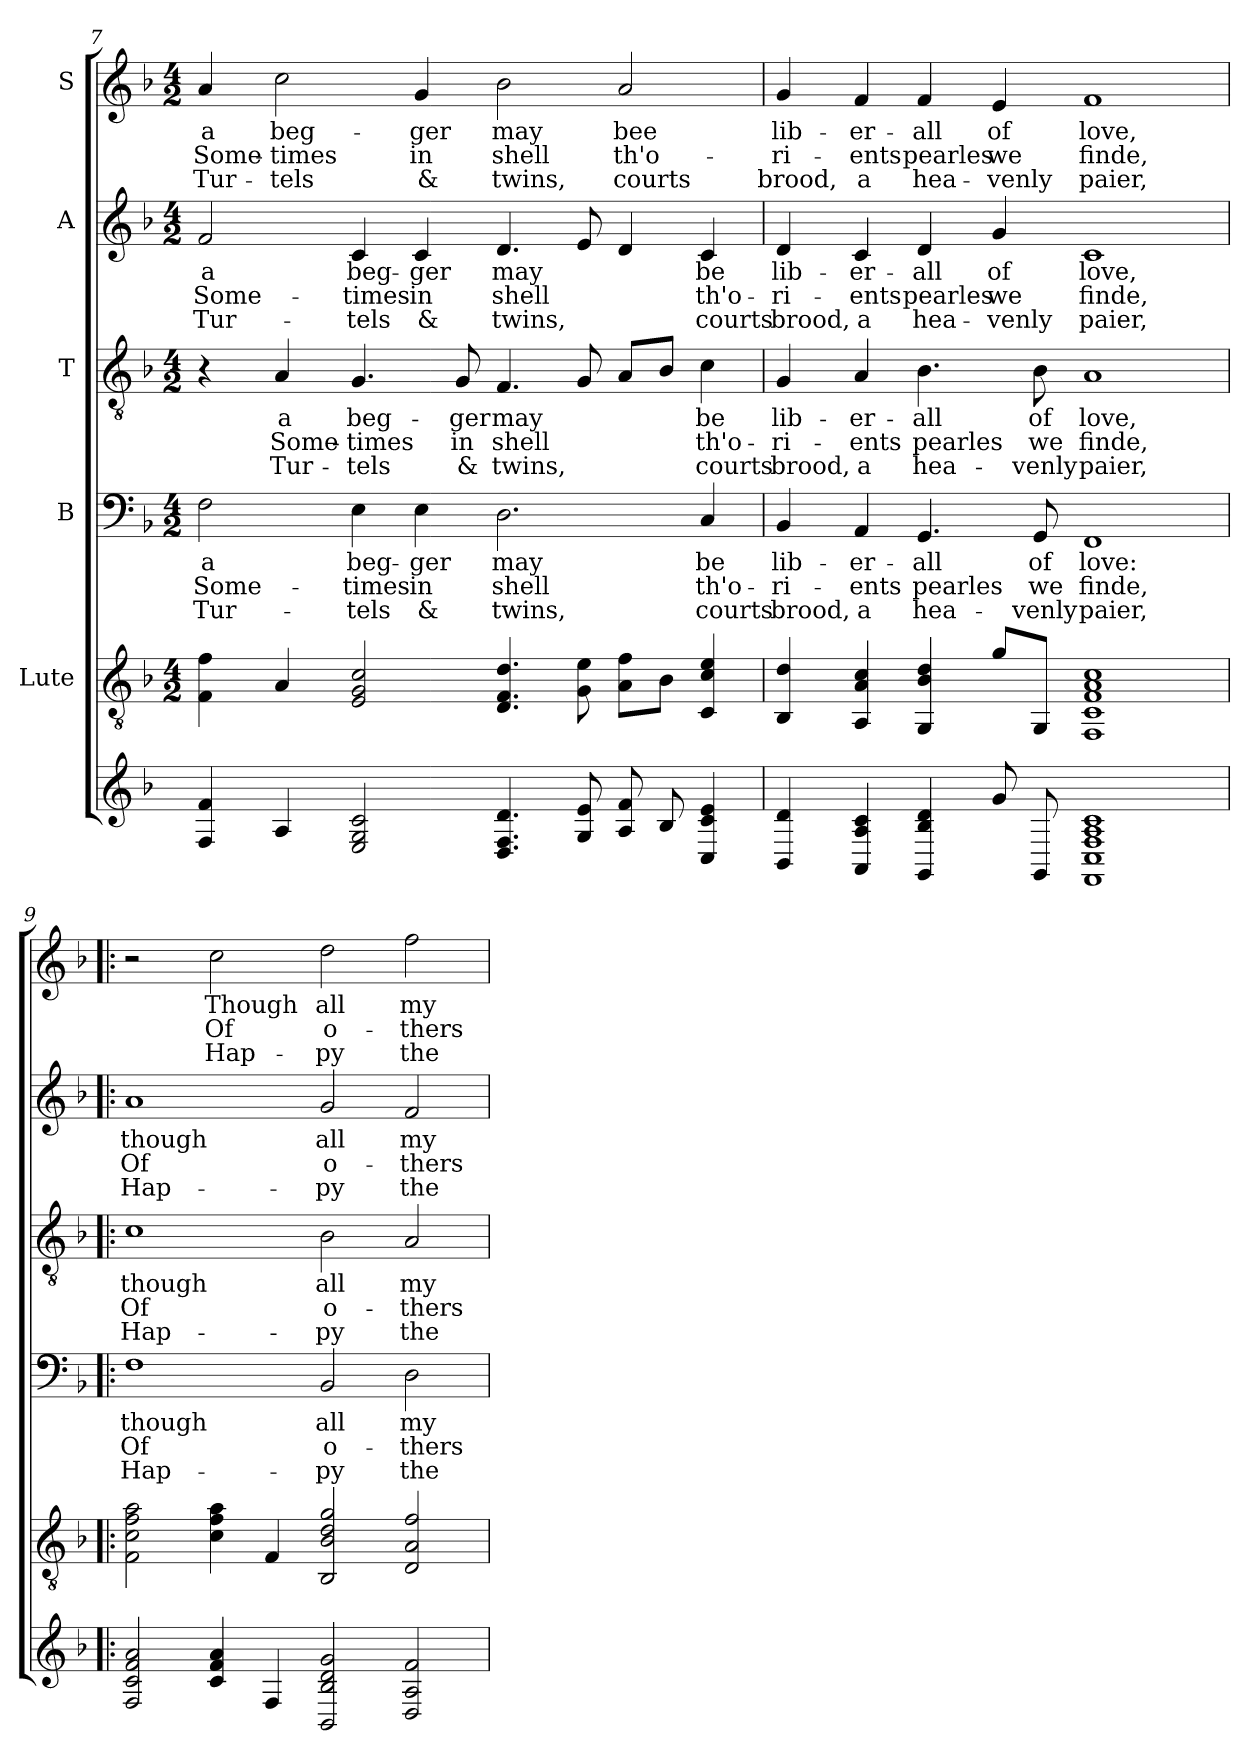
**kern	**kern	**kern	**text	**text	**text	**kern	**text	**text	**text	**kern	**text	**text	**text	**kern	**text	**text	**text
*part6	*part5	*part4	*part4	*part4	*part4	*part3	*part3	*part3	*part3	*part2	*part2	*part2	*part2	*part1	*part1	*part1	*part1
*staff6	*staff5	*staff4	*staff4	*staff4	*staff4	*staff3	*staff3	*staff3	*staff3	*staff2	*staff2	*staff2	*staff2	*staff1	*staff1	*staff1	*staff1
*	*I"Lute	*I"B	*	*	*	*I"T	*	*	*	*I"A	*	*	*	*I"S	*	*	*
!!LO:PB:g=z
*	*clefGv2	*clefF4	*	*	*	*clefGv2	*	*	*	*clefG2	*	*	*	*clefG2	*	*	*
*k[b-]	*k[b-]	*k[b-]	*	*	*	*k[b-]	*	*	*	*k[b-]	*	*	*	*k[b-]	*	*	*
*d:	*d:	*d:	*	*	*	*d:	*	*	*	*d:	*	*	*	*d:	*	*	*
*	*M4/2	*M4/2	*	*	*	*M4/2	*	*	*	*M4/2	*	*	*	*M4/2	*	*	*
=7	=7	=7	=7	=7	=7	=7	=7	=7	=7	=7	=7	=7	=7	=7	=7	=7	=7
4F 4f	4F\ 4f\	2F\	a	Some-	Tur-	4r	.	.	.	2f/	a	Some-	Tur-	4a/	a	Some-	Tur-
4A	4A/	.	.	.	.	4A/	a	Some-	Tur-	.	.	.	.	2cc\	beg-	-times	-tels
2E 2G 2c	2E/ 2G/ 2c/	4E\	beg-	-times	-tels	4.G/	beg-	-times	-tels	4c/	beg-	-times	-tels	.	.	.	.
.	.	4E\	-ger	in	&	.	.	.	.	4c/	-ger	in	&	4g/	-ger	in	&
.	.	.	.	.	.	8G/	-ger	in	&	.	.	.	.	.	.	.	.
4.D 4.F 4.d	4.D/ 4.F/ 4.d/	2.D\	may	shell	twins,	4.F/	may	shell	twins,	4.d/	may	shell	twins,	2b-\	may	shell	twins,
8G 8e	8G\ 8e\	.	.	.	.	8G/	.	.	.	8e/	.	.	.	.	.	.	.
8A 8f	8A\ 8f\L	.	.	.	.	8A/L	.	.	.	4d/	.	.	.	2a/	bee	th'o-	courts
8B-	8B-\J	.	.	.	.	8B-/J	.	.	.	.	.	.	.	.	.	.	.
4C 4c 4e	4C/ 4c/ 4e/	4C/	be	th'o-	courts	4c\	be	th'o-	courts	4c/	be	th'o-	courts	.	.	.	.
=8	=8	=8	=8	=8	=8	=8	=8	=8	=8	=8	=8	=8	=8	=8	=8	=8	=8
4BB- 4d	4BB-/ 4d/	4BB-/	lib-	-ri-	brood,	4G/	lib-	-ri-	brood,	4d/	lib-	-ri-	brood,	4g/	lib-	-ri-	brood,
4AA 4A 4c	4AA/ 4A/ 4c/	4AA/	-er-	-ents	a	4A/	-er-	-ents	a	4c/	-er-	-ents	a	4f/	-er-	-ents	a
4GG 4B- 4d	4GG/ 4B-/ 4d/	4.GG/	-all	pearles	hea-	4.B-\	-all	pearles	hea-	4d/	-all	pearles	hea-	4f/	-all	pearles	hea-
8g	8g/L	.	.	.	.	.	.	.	.	4g/	of	we	-venly	4e/	of	we	-venly
8GG	8GG/J	8GG/	of	we	-venly	8B-\	of	we	-venly	.	.	.	.	.	.	.	.
1FF 1C 1F 1A 1c	1FF 1C 1F 1A 1c	1FF	love:	finde,	paier,	1A	love,	finde,	paier,	1c	love,	finde,	paier,	1f	love,	finde,	paier,
=9!|:	=9!|:	=9!|:	=9!|:	=9!|:	=9!|:	=9!|:	=9!|:	=9!|:	=9!|:	=9!|:	=9!|:	=9!|:	=9!|:	=9!|:	=9!|:	=9!|:	=9!|:
2F 2c 2f 2a	2F\ 2c\ 2f\ 2a\	1F	though	Of	Hap-	1c	though	Of	Hap-	1a	though	Of	Hap-	2r	.	.	.
4c 4f 4a	4c\ 4f\ 4a\	.	.	.	.	.	.	.	.	.	.	.	.	2cc\	Though	Of	Hap-
4F	4F/	.	.	.	.	.	.	.	.	.	.	.	.	.	.	.	.
2BB- 2B- 2d 2g	2BB-/ 2B-/ 2d/ 2g/	2BB-/	all	o-	-py	2B-\	all	o-	-py	2g/	all	o-	-py	2dd\	all	o-	-py
2D 2A 2f	2D/ 2A/ 2f/	2D\	my	-thers	the	2A/	my	-thers	the	2f/	my	-thers	the	2ff\	my	-thers	the
=	=	=	=	=	=	=	=	=	=	=	=	=	=	=	=	=	=
*-	*-	*-	*-	*-	*-	*-	*-	*-	*-	*-	*-	*-	*-	*-	*-	*-	*-
